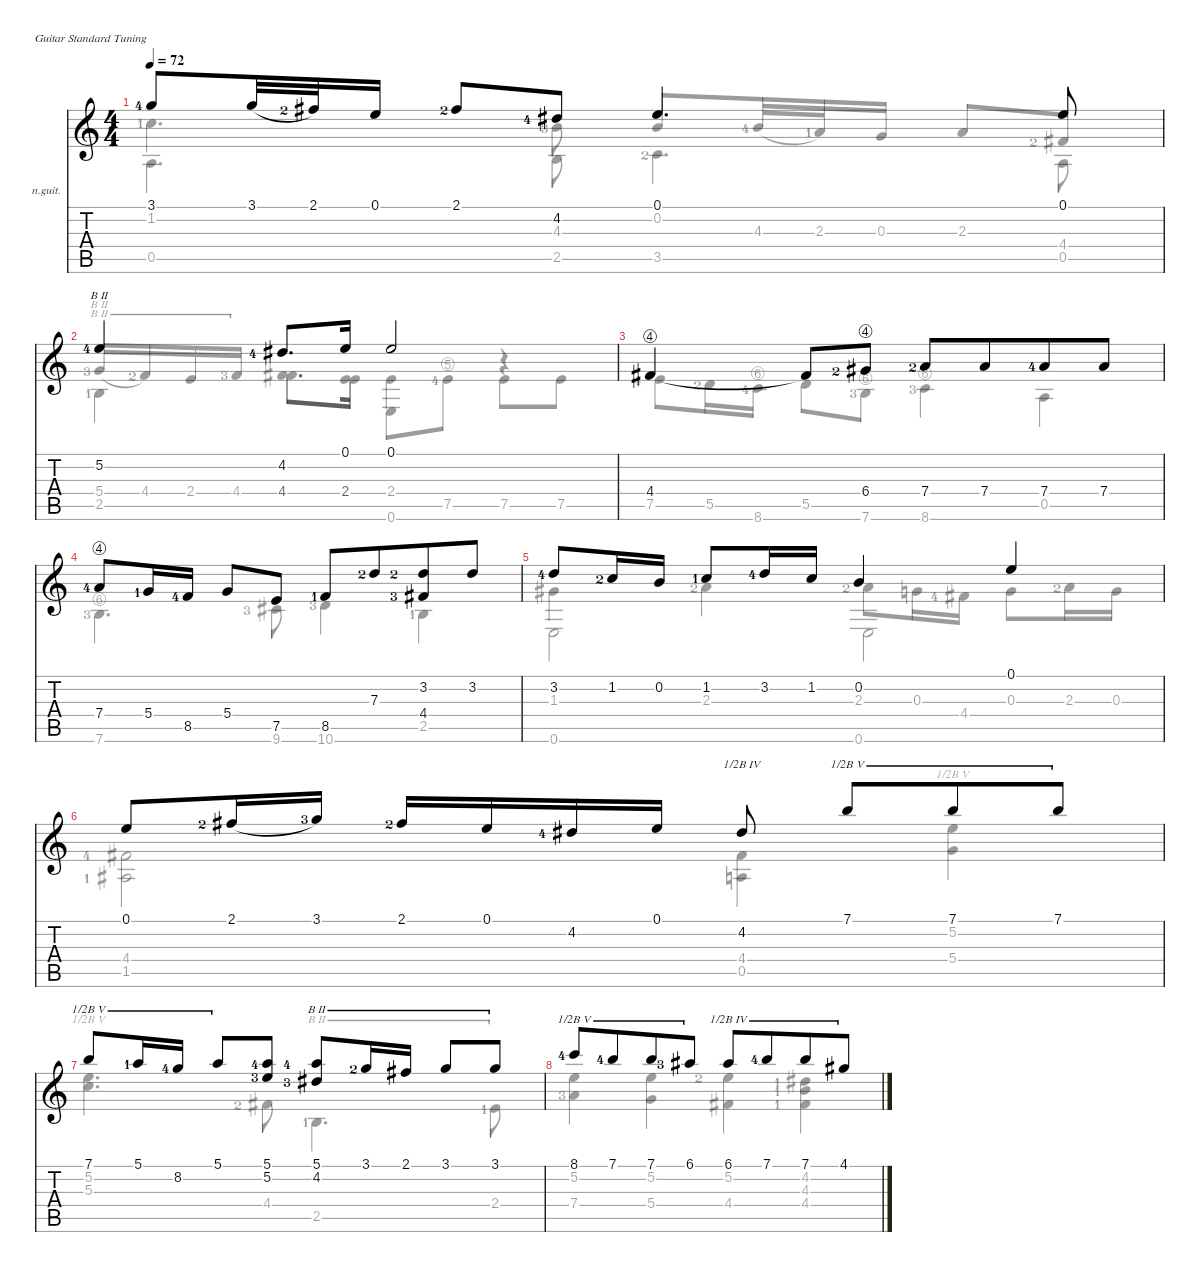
\defaultSystemsLayout 4
\hideDynamics
\bracketExtendMode nobrackets
\firstSystemTrackNameOrientation horizontal
\otherSystemsTrackNameOrientation horizontal
\track ("Nylon Guitar" "n.guit.") {instrument acousticguitarnylon}
\staff {score tabs}
\tuning (E4 B3 G3 D3 A2 E2)
\voice
\ts (4 4)
\tempo 72
\clef g2
\scale
1.06508
\ks c
3.1{lf 5}.8{dy mf beam Up} 3.1.32{legatoorigin beam Up} 2.1{lf 3 acc #}.32{beam Up} 0.1.16{beam Up} 2.1{lf 3 acc #}.8{beam Up} 4.2{lf 5 acc #}.8{beam Up} 0.1.4{d beam Up} 0.1.8{beam Up} |
\scale
0.934924 5.2{lf 5}.4{barre (2 full) beam Up} 4.2{lf 5 acc #}.8{d beam Up} 0.1.16{beam Up} 0.1.2{beam Up} |
\scale
1.0069 4.4{string acc #}.4{beam Up} 4.4{t acc #}.8{beam Up} 6.4{string lf 3 acc #}.8{beam Up} 7.4{lf 3}.8{beam Up beam merge} 7.4.8{beam Up beam merge} 7.4{lf 5}.8{beam Up beam merge} 7.4.8{beam Up} |
\scale
0.931928 7.4{string lf 5}.8{beam Up} 5.4{lf 2}.16{beam Up} 8.5{lf 5}.16{beam Up} 5.4.8{beam Up} 7.5.8{beam Up} 8.5{lf 2}.8{beam Up beam merge} 7.3{lf 3}.8{beam Up beam merge} (3.2{lf 3} 4.4{lf 4 acc #}).8{beam Up beam merge} 3.2.8{beam Up} |
\scale
1.06117 3.2{lf 5}.8{beam Up} 1.2{lf 3}.16{beam Up} 0.2.16{beam Up} 1.2{lf 2}.8{beam Up} 3.2{lf 5}.16{beam Up} 1.2.16{beam Up} 0.2.4{beam Up} 0.1.4{beam Up} |
\scale
1.05409 0.1.8{beam Up} 2.1{lf 3 acc #}.16{legatoorigin beam Up} 3.1{lf 4}.16{beam Up} 2.1{lf 3 acc #}.16{beam Up} 0.1.16{beam Up} 4.2{lf 5 acc #}.16{beam Up} 0.1.16{beam Up} 4.2{acc #}.8{barre (4 half) beam Up beam split} 7.1.8{barre (5 half) beam Up beam merge} 7.1.8{barre (5 half) beam Up beam merge} 7.1.8{barre (5 half) beam Up} |
\scale
0.945915 7.1.8{barre (5 half) beam Up} 5.1{lf 2}.16{barre (5 half) beam Up} 8.2{lf 5}.16{barre (5 half) beam Up} 5.1.8{barre (5 half) beam Up} (5.1{lf 5} 5.2{lf 4}).8{beam Up} (5.1{lf 5} 4.2{lf 4 acc #}).8{barre (2 full) beam Up} 3.1{lf 3}.16{barre (2 full) beam Up} 2.1{acc #}.16{barre (2 full) beam Up} 3.1.8{barre (2 full) beam Up} 3.1.8{barre (2 full) beam Up} |
\scale
1.01614 8.1{lf 5}.8{barre (5 half) beam Up beam merge} 7.1{lf 5}.8{barre (5 half) beam Up beam merge} 7.1.8{barre (5 half) beam Up beam merge} 6.1{lf 4 acc #}.8{barre (5 half) beam Up} 6.1{acc #}.8{barre (4 half) beam Up beam merge} 7.1{lf 5}.8{barre (4 half) beam Up beam merge} 7.1.8{barre (4 half) beam Up beam merge} 4.1{acc #}.8{barre (4 half) beam Up}
\voice
\clef g2
\ottava regular
\simile none
\scale
1.06508
\ks c
0.5.4{d dy mf beam Down} 2.5.8{beam Down} 3.5{lf 3}.4{d beam Down} 0.5.8{beam Down} |
\scale
0.934924 2.5{lf 2}.4{barre (2 full) beam Down} 4.4{acc #}.8{d beam Down} 2.4.16{beam Down} 2.4.4{beam Down} r.4{beam Down} |
\scale
1.0069 7.5{lf 5}.8{beam Down} 5.5{lf 3}.16{beam Down} 8.6{string lf 5}.16{beam Down} 5.5.8{beam Down} 7.6{string lf 4}.8{beam Down} 8.6{string lf 4}.4{beam Down} 0.5.4{beam Down} |
\scale
0.931928 7.6{string lf 4}.4{d beam Down} 9.6{lf 4 acc #}.8{beam Down} 10.6{lf 4}.4{beam Down} 2.5{lf 2}.4{beam Down} |
\scale
1.06117 1.3{acc #}.4{beam Down} 2.3{lf 3}.4{beam Down} 2.3{lf 3}.8{beam Down} 0.3.16{beam Down} 4.4{lf 5 acc #}.16{beam Down} 0.3.8{beam Down} 2.3{lf 3}.16{beam Down} 0.3.16{beam Down} |
\scale
1.05409 (4.4{lf 5 acc #} 1.5{lf 2 acc #}).2{beam Down} (4.4{acc #} 0.5).4{beam Down} (5.2 5.4).4{barre (5 half) beam Down} |
\scale
0.945915 (5.2 5.3).4{d barre (5 half) beam Down} 4.4{lf 3 acc #}.8{beam Down} 2.5{lf 2}.4{d barre (2 full) beam Down} 2.4{lf 2}.8{barre (2 full) beam Down} |
\scale
1.01614 (5.2 7.4{lf 4}).4{beam Down} (5.2 5.4).4{beam Down} (4.4{acc #} 5.2{lf 3}).4{beam Down} (4.2{lf 2 acc #} 4.3{lf 2} 4.4{lf 2 acc #}).4{beam Down}
\voice
\clef g2
\ottava regular
\simile none
\scale
1.06508
\ks c
1.2{lf 2}.4{d dy mf beam Down} 4.3{lf 4}.8{beam Down} 0.2.8{beam Up} 4.3{lf 5}.32{legatoorigin beam Up} 2.3{lf 2}.32{beam Up} 0.3.16{beam Up} 2.3.8{beam Up} 4.4{lf 3 acc #}.8{beam Up} |
\scale
0.934924 5.4{lf 4}.16{legatoorigin barre (2 full) beam Up} 4.4{lf 3 acc #}.16{barre (2 full) beam Up} 2.4.16{barre (2 full) beam Up} 4.4{lf 4 acc #}.16{barre (2 full) beam Up} 4.4{acc #}.8{d beam Down} 2.4.16{beam Down} 0.6.8{beam Down} 7.5{string lf 5}.8{beam Down} 7.5.8{beam Down} 7.5.8{beam Down} |
\scale
1.0069 |
\scale
0.931928 |
\scale
1.06117 0.6.2{beam Down} 0.6.2{beam Down} |
\scale
1.05409 |
\scale
0.945915 |
\scale
1.01614
